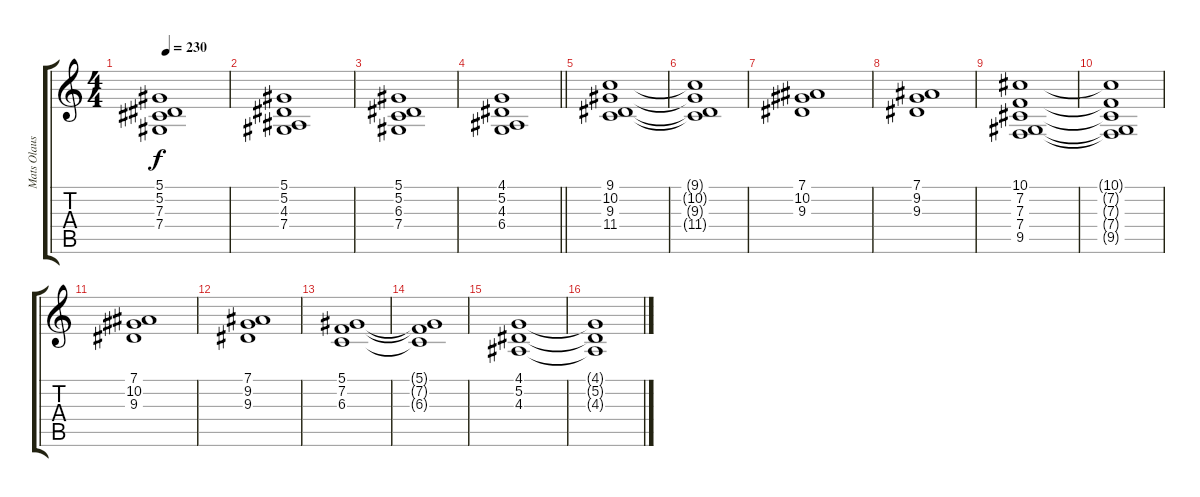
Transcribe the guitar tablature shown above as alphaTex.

\track ("Mats Olausson" "Mats Olaus") {instrument stringensemble1}
\staff {score tabs}
\tuning (Eb4 Bb3 Gb3 Db3 Ab2 Eb2) {hide}
\ts (4 4)
\tempo 230
\clef g2
\ks c
(5.1 5.2 7.3 7.4).1{dy f} |
(5.1 5.2 4.3 7.4).1 |
(5.1 5.2 6.3 7.4).1 |
\barLineRight lightlight
(4.1 5.2 4.3 6.4).1 |
(9.1 10.2 9.3 11.4).1 |
(9.1{t} 10.2{t} 9.3{t} 11.4{t}).1 |
(7.1 10.2 9.3).1 |
(7.1 9.2 9.3).1 |
(10.1 7.2 7.3 7.4 9.5).1 |
(10.1{t} 7.2{t} 7.3{t} 7.4{t} 9.5{t}).1 |
(7.1 10.2 9.3).1 |
(7.1 9.2 9.3).1 |
(5.1 7.2 6.3).1 |
(5.1{t} 7.2{t} 6.3{t}).1 |
(4.1 5.2 4.3).1 |
(4.1{t} 5.2{t} 4.3{t}).1
